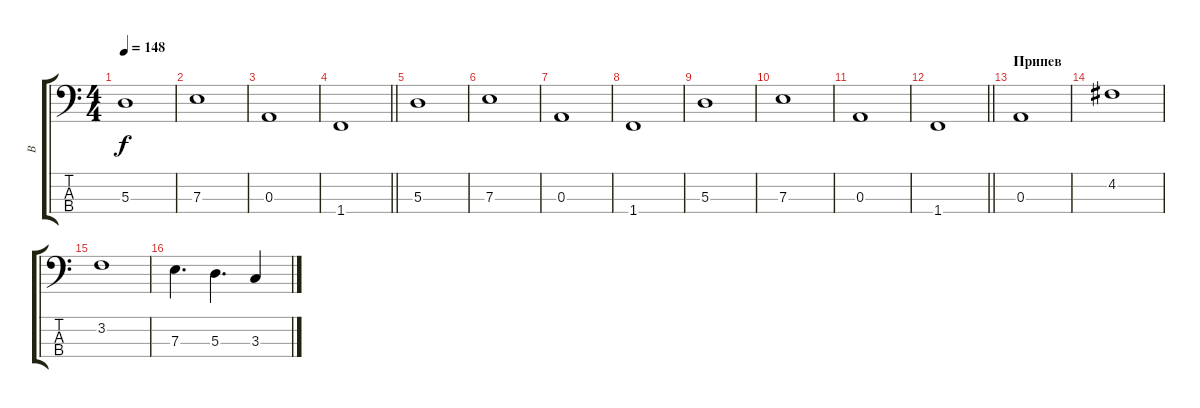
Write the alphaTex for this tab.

\track ("B" "B") {instrument electricbassfinger}
\staff {score tabs}
\tuning (G2 D2 A1 E1) {hide}
\ts (4 4)
\tempo 148
\clef f4
\ks c
5.3.1{dy f} |
7.3.1 |
0.3.1 |
\barLineRight lightlight
1.4.1 |
5.3.1 |
7.3.1 |
0.3.1 |
1.4.1 |
5.3.1 |
7.3.1 |
0.3.1 |
\barLineRight lightlight
1.4.1 |
\section ("" "Припев")
0.3.1 |
4.2.1 |
3.2.1 |
7.3.4{d} 5.3.4{d} 3.3.4
